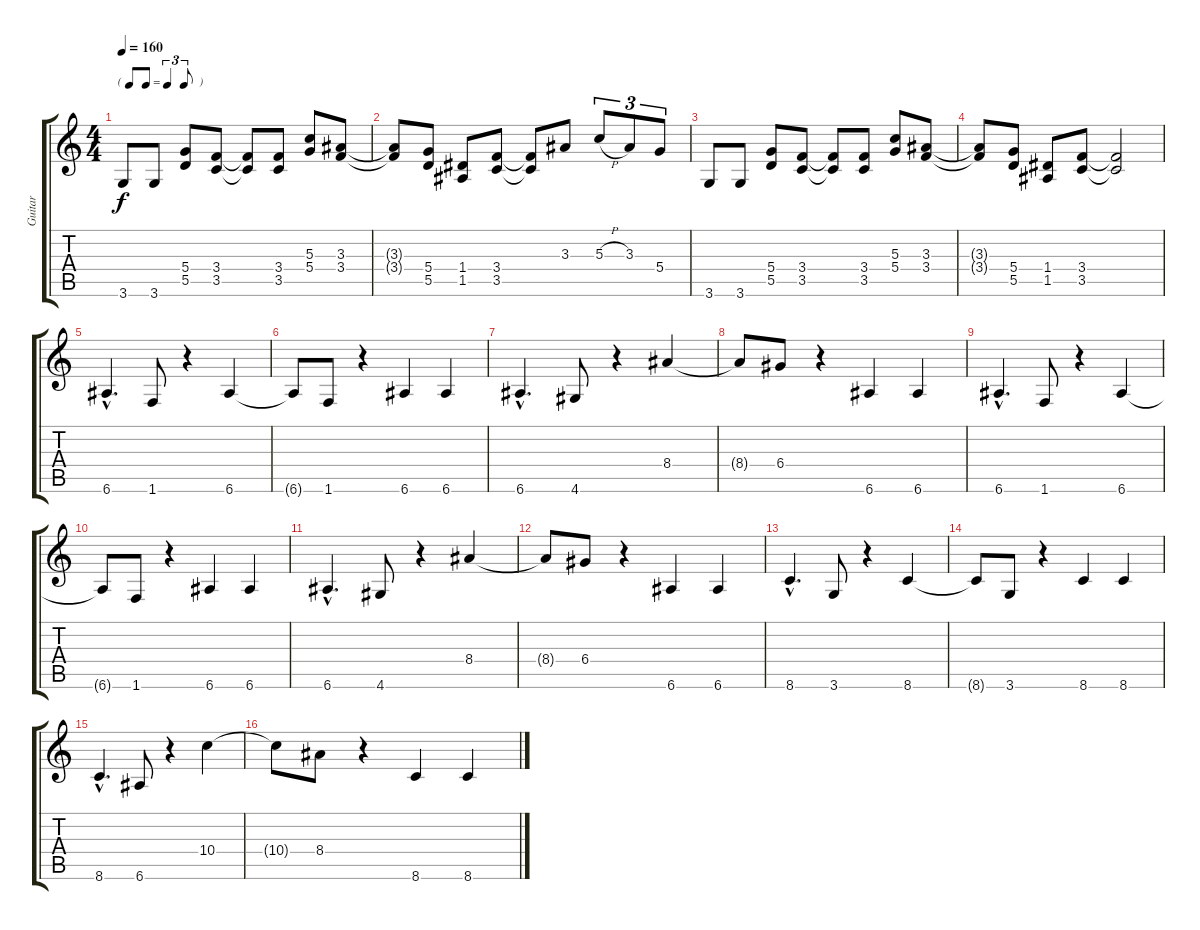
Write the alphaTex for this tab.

\track ("Guitar" "Guitar") {instrument overdrivenguitar}
\staff {score tabs}
\tuning (E4 B3 G3 D3 A2 E2) {hide}
\ts (4 4)
\tf triplet8th
\tempo 160
\clef g2
\ks c
3.6.8{dy f} 3.6.8 (5.4 5.5).8 (3.4 3.5).8 (3.4{t} 3.5{t}).8 (3.4 3.5).8 (5.3 5.4).8 (3.3 3.4).8 |
(3.3{t} 3.4{t}).8 (5.4 5.5).8 (1.4 1.5).8 (3.4 3.5).8 (3.4{t} 3.5{t}).8 3.3.8 5.3{h}.8{tu (3 2)} 3.3.8{tu (3 2)} 5.4.8{tu (3 2)} |
3.6.8 3.6.8 (5.4 5.5).8 (3.4 3.5).8 (3.4{t} 3.5{t}).8 (3.4 3.5).8 (5.3 5.4).8 (3.3 3.4).8 |
(3.3{t} 3.4{t}).8 (5.4 5.5).8 (1.4 1.5).8 (3.4 3.5).8 (3.4{t} 3.5{t}).2 |
6.6{hac}.4{d} 1.6.8 r.4 6.6.4 |
6.6{t}.8 1.6.8 r.4 6.6.4 6.6.4 |
6.6{hac}.4{d} 4.6.8 r.4 8.4.4 |
8.4{t}.8 6.4.8 r.4 6.6.4 6.6.4 |
6.6{hac}.4{d} 1.6.8 r.4 6.6.4 |
6.6{t}.8 1.6.8 r.4 6.6.4 6.6.4 |
6.6{hac}.4{d} 4.6.8 r.4 8.4.4 |
8.4{t}.8 6.4.8 r.4 6.6.4 6.6.4 |
8.6{hac}.4{d} 3.6.8 r.4 8.6.4 |
8.6{t}.8 3.6.8 r.4 8.6.4 8.6.4 |
8.6{hac}.4{d} 6.6.8 r.4 10.4.4 |
10.4{t}.8 8.4.8 r.4 8.6.4 8.6.4
